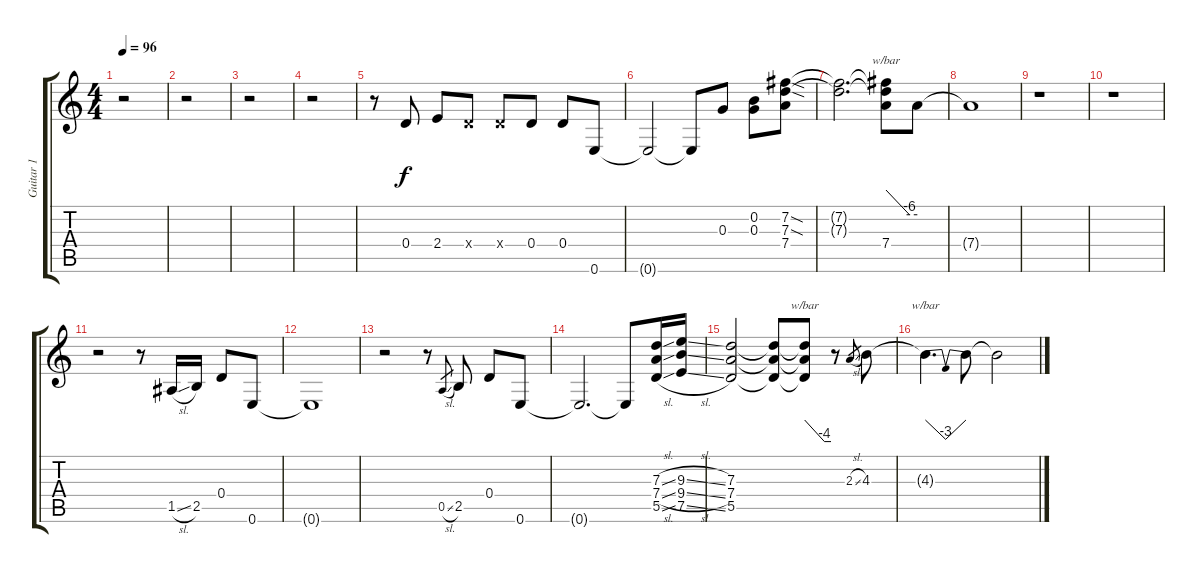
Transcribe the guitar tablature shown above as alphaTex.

\track ("Guitar 1" "Guitar 1") {instrument overdrivenguitar}
\staff {score tabs}
\tuning (E4 B3 G3 D3 A2 E2) {hide}
\ts (4 4)
\tempo 96
\clef g2
\ks c
r.2{dy f} |
r.2 |
r.2 |
r.2 |
r.8 0.4.8 2.4.8 0.4{x}.8 0.4{x}.8 0.4.8 0.4.8 0.6.8 |
0.6{t}.2 0.6{t}.8 0.3.8 (0.2 0.3).8 (7.2{sod} 7.3{sod} 7.4).8 |
(7.2{t} 7.3{t}).2{d} (7.2{t} 7.3{t} 7.4).8{tbe (custom default 0 0 45 -24 60 -24)} 7.4{t}.8 |
7.4{t}.1 |
r.1 |
r.1 |
r.2 r.8 1.5{sl}.16 2.5.16 0.4.8 0.6.8 |
0.6{t}.1 |
r.2 r.8 0.5{sl}.8{gr} 2.5.8 0.4.8 0.6.8 |
0.6{t}.2{d} 0.6{t}.8 (7.3{sl} 7.4{sl} 5.5{sl}).16 (9.3{sl} 9.4{sl} 7.5{sl}).16 |
(7.3 7.4 5.5).2 (7.3{t} 7.4{t} 5.5{t}).8 (7.3{t} 7.4{t} 5.5{t}).8{tbe (custom default 0 0 45 -16 60 -16)} r.8 2.3{sl}.8{gr} 4.3.8 |
4.3{t}.4{d tbe (dip default 0 0 30 -12 60 0)} 4.3{t}.8 4.3{t}.2
